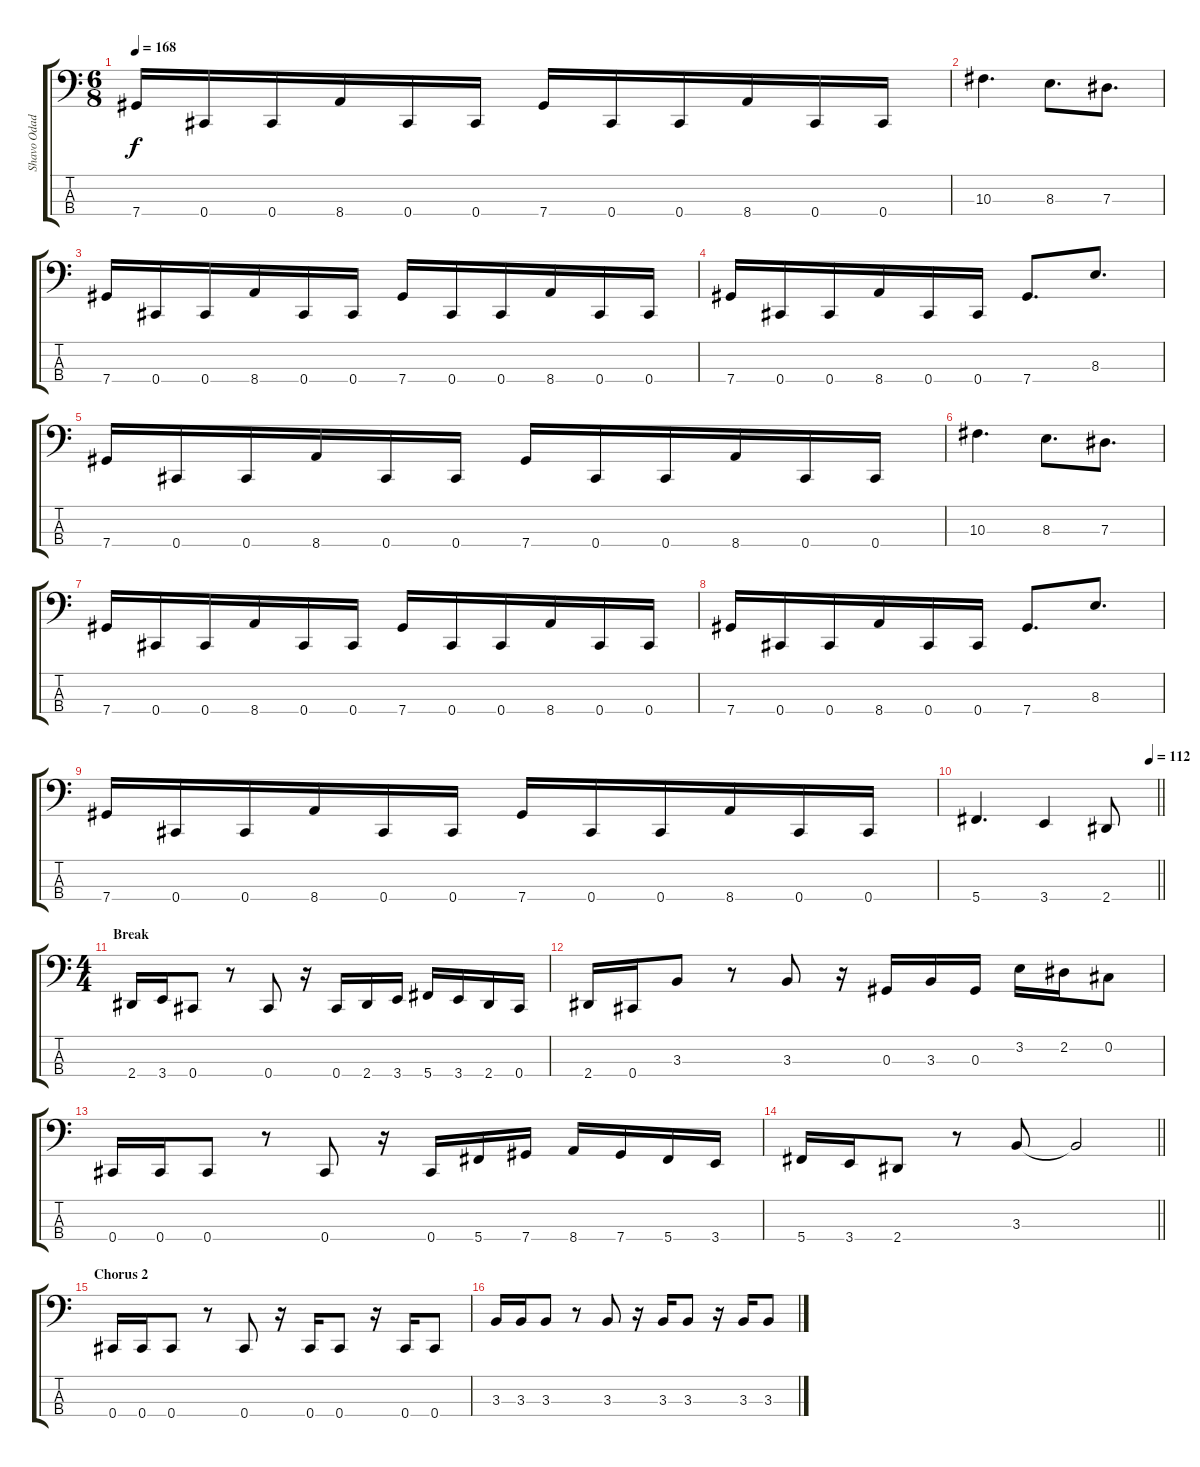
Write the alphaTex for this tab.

\track ("Shavo Odadjian" "Shavo Odad") {instrument electricbassfinger}
\staff {score tabs}
\tuning (Gb2 Db2 Ab1 Db1) {hide}
\ts (6 8)
\tempo 168
\clef f4
\ks c
7.4.16{dy f} 0.4.16 0.4.16 8.4.16 0.4.16 0.4.16 7.4.16 0.4.16 0.4.16 8.4.16 0.4.16 0.4.16 |
10.3.4{d} 8.3.8{d} 7.3.8{d} |
7.4.16 0.4.16 0.4.16 8.4.16 0.4.16 0.4.16 7.4.16 0.4.16 0.4.16 8.4.16 0.4.16 0.4.16 |
7.4.16 0.4.16 0.4.16 8.4.16 0.4.16 0.4.16 7.4.8{d} 8.3.8{d} |
7.4.16 0.4.16 0.4.16 8.4.16 0.4.16 0.4.16 7.4.16 0.4.16 0.4.16 8.4.16 0.4.16 0.4.16 |
10.3.4{d} 8.3.8{d} 7.3.8{d} |
7.4.16 0.4.16 0.4.16 8.4.16 0.4.16 0.4.16 7.4.16 0.4.16 0.4.16 8.4.16 0.4.16 0.4.16 |
7.4.16 0.4.16 0.4.16 8.4.16 0.4.16 0.4.16 7.4.8{d} 8.3.8{d} |
7.4.16 0.4.16 0.4.16 8.4.16 0.4.16 0.4.16 7.4.16 0.4.16 0.4.16 8.4.16 0.4.16 0.4.16 |
\tempo (112 0.9583333333333334)
\barLineRight lightlight
5.4.4{d} 3.4.4 2.4.8 |
\ts (4 4)
\section ("" "Break")
2.4.16{instrument electricbassfinger} 3.4.16 0.4.8 r.8 0.4.8 r.16 0.4.16 2.4.16 3.4.16 5.4.16 3.4.16 2.4.16 0.4.16 |
2.4.16 0.4.16 3.3.8 r.8 3.3.8 r.16 0.3.16 3.3.16 0.3.16 3.2.16 2.2.16 0.2.8 |
0.4.16 0.4.16 0.4.8 r.8 0.4.8 r.16 0.4.16 5.4.16 7.4.16 8.4.16 7.4.16 5.4.16 3.4.16 |
\barLineRight lightlight
5.4.16 3.4.16 2.4.8 r.8 3.3.8 3.3{t}.2 |
\section ("" "Chorus 2")
0.4.16 0.4.16 0.4.8 r.8 0.4.8 r.16 0.4.16 0.4.8 r.16 0.4.16 0.4.8 |
3.3.16 3.3.16 3.3.8 r.8 3.3.8 r.16 3.3.16 3.3.8 r.16 3.3.16 3.3.8
